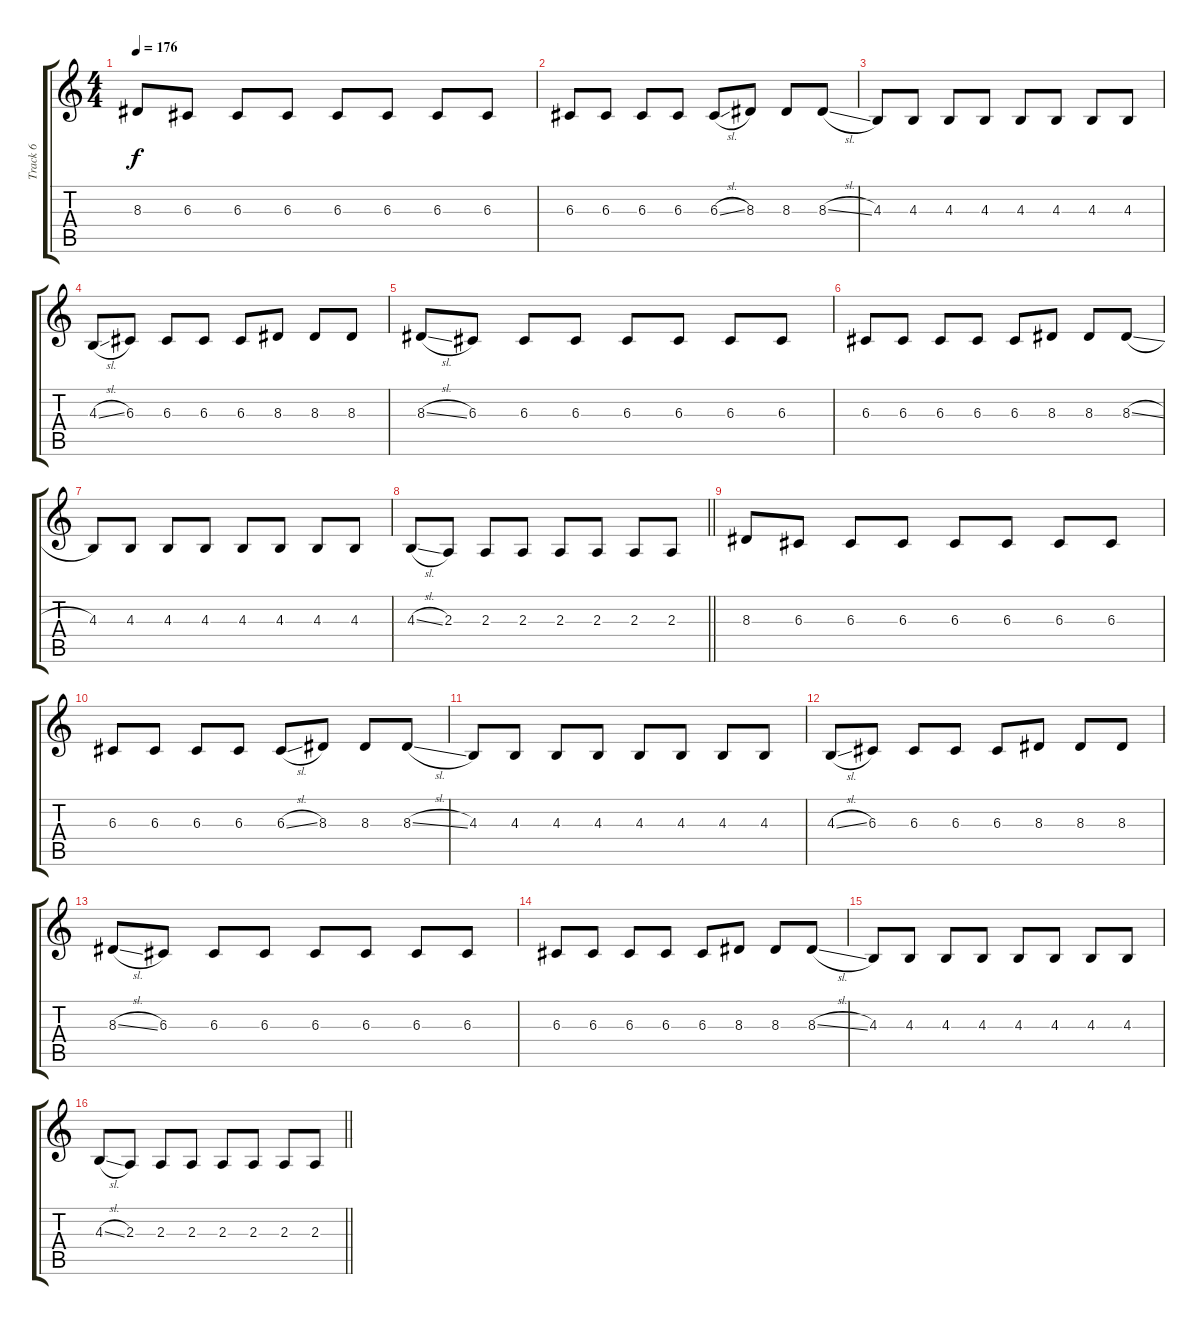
\track ("Track 6" "Track 6") {instrument stringensemble1}
\staff {score tabs}
\tuning (E4 B3 G3 D3 A2 E2) {hide}
\ts (4 4)
\tempo 176
\clef g2
\ks c
8.3.8{dy f} 6.3.8 6.3.8 6.3.8 6.3.8 6.3.8 6.3.8 6.3.8 |
6.3.8 6.3.8 6.3.8 6.3.8 6.3{sl}.8 8.3.8 8.3.8 8.3{sl}.8 |
4.3.8 4.3.8 4.3.8 4.3.8 4.3.8 4.3.8 4.3.8 4.3.8 |
4.3{sl}.8 6.3.8 6.3.8 6.3.8 6.3.8 8.3.8 8.3.8 8.3.8 |
8.3{sl}.8 6.3.8 6.3.8 6.3.8 6.3.8 6.3.8 6.3.8 6.3.8 |
6.3.8 6.3.8 6.3.8 6.3.8 6.3.8 8.3.8 8.3.8 8.3{sl}.8 |
4.3.8 4.3.8 4.3.8 4.3.8 4.3.8 4.3.8 4.3.8 4.3.8 |
\barLineRight lightlight
4.3{sl}.8 2.3.8 2.3.8 2.3.8 2.3.8 2.3.8 2.3.8 2.3.8 |
8.3.8 6.3.8 6.3.8 6.3.8 6.3.8 6.3.8 6.3.8 6.3.8 |
6.3.8 6.3.8 6.3.8 6.3.8 6.3{sl}.8 8.3.8 8.3.8 8.3{sl}.8 |
4.3.8 4.3.8 4.3.8 4.3.8 4.3.8 4.3.8 4.3.8 4.3.8 |
4.3{sl}.8 6.3.8 6.3.8 6.3.8 6.3.8 8.3.8 8.3.8 8.3.8 |
8.3{sl}.8 6.3.8 6.3.8 6.3.8 6.3.8 6.3.8 6.3.8 6.3.8 |
6.3.8 6.3.8 6.3.8 6.3.8 6.3.8 8.3.8 8.3.8 8.3{sl}.8 |
4.3.8 4.3.8 4.3.8 4.3.8 4.3.8 4.3.8 4.3.8 4.3.8 |
\barLineRight lightlight
4.3{sl}.8 2.3.8 2.3.8 2.3.8 2.3.8 2.3.8 2.3.8 2.3.8
